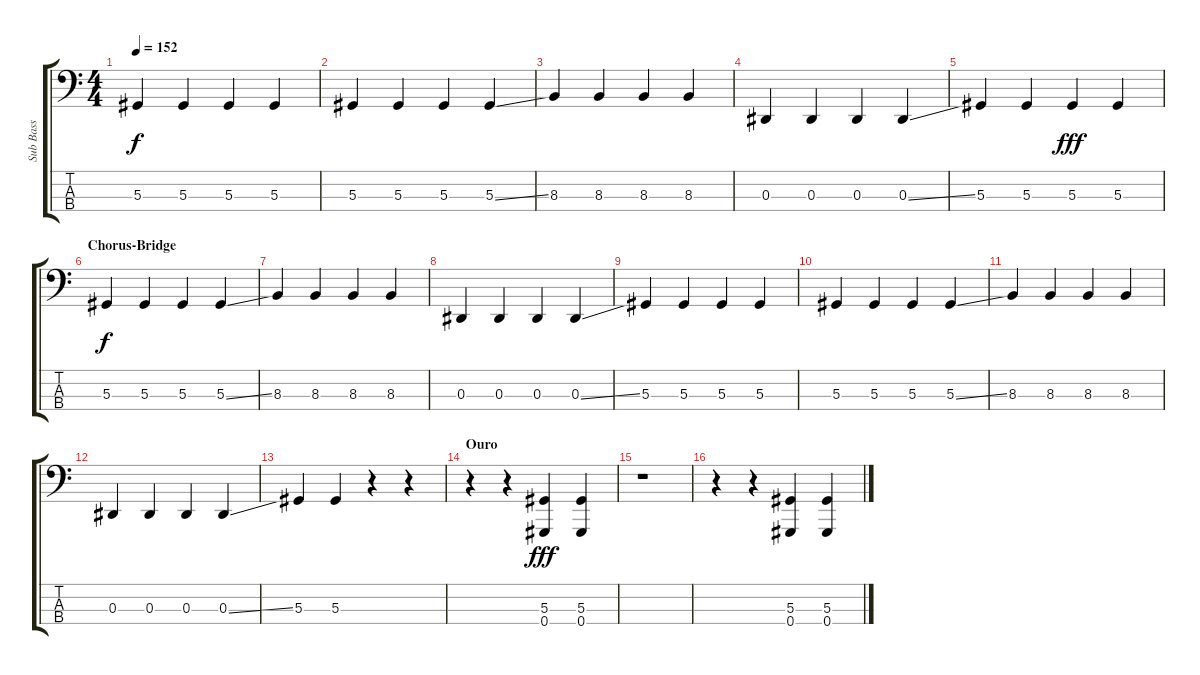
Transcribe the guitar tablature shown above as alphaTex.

\track ("Sub Bass" "Sub Bass") {instrument synthbass1}
\staff {score tabs}
\tuning (Db2 Ab1 Eb1 Ab0) {hide}
\ts (4 4)
\tempo 152
\clef f4
\ks c
5.3.4{dy f} 5.3.4 5.3.4 5.3.4 |
5.3.4 5.3.4 5.3.4 5.3{ss}.4 |
8.3.4 8.3.4 8.3.4 8.3.4 |
0.3.4 0.3.4 0.3.4 0.3{ss}.4 |
5.3.4 5.3.4 5.3.4{dy fff} 5.3.4 |
\section ("" "Chorus-Bridge")
5.3.4{dy f} 5.3.4 5.3.4 5.3{ss}.4 |
8.3.4 8.3.4 8.3.4 8.3.4 |
0.3.4 0.3.4 0.3.4 0.3{ss}.4 |
5.3.4 5.3.4 5.3.4 5.3.4 |
5.3.4 5.3.4 5.3.4 5.3{ss}.4 |
8.3.4 8.3.4 8.3.4 8.3.4 |
0.3.4 0.3.4 0.3.4 0.3{ss}.4 |
5.3.4 5.3.4 r.4 r.4 |
\section ("" "Ouro")
r.4 r.4 (5.3 0.4).4{dy fff} (5.3 0.4).4 |
r.1 |
r.4 r.4 (5.3 0.4).4 (5.3 0.4).4
